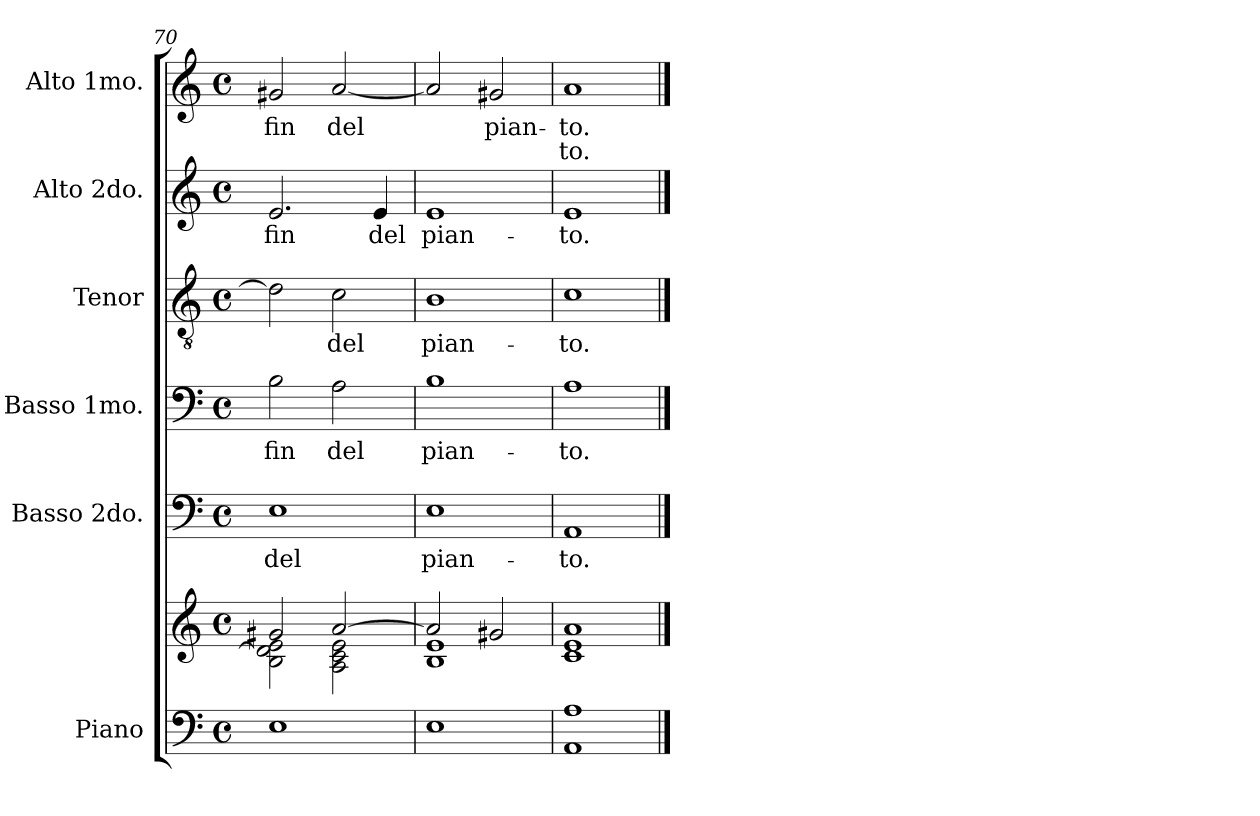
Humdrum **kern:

**kern	**kern	**kern	**text	**kern	**text	**kern	**text	**kern	**text	**kern	**text	**text
*part6	*part6	*part5	*part5	*part4	*part4	*part3	*part3	*part2	*part2	*part1	*part1	*part1
*staff7	*staff6	*staff5	*staff5	*staff4	*staff4	*staff3	*staff3	*staff2	*staff2	*staff1	*staff1	*staff1
*I"Piano	*	*I"Basso 2do.	*	*I"Basso 1mo.	*	*I"Tenor	*	*I"Alto 2do.	*	*I"Alto 1mo.	*	*
*I'Pno.	*	*I'B.	*	*I'B.	*	*I'T.	*	*I'A.	*	*I'A.	*	*
*clefF4	*clefG2	*clefF4	*	*clefF4	*	*clefGv2	*	*clefG2	*	*clefG2	*	*
*	*	*	*	*	*	*ITrd7c12	*	*	*	*	*	*
*k[]	*k[]	*k[]	*	*k[]	*	*k[]	*	*k[]	*	*k[]	*	*
*C:	*C:	*C:	*	*C:	*	*C:	*	*C:	*	*C:	*	*
*M4/4	*M4/4	*M4/4	*	*M4/4	*	*M4/4	*	*M4/4	*	*M4/4	*	*
*met(c)	*met(c)	*met(c)	*	*met(c)	*	*met(c)	*	*met(c)	*	*met(c)	*	*
=70	=70	=70	=70	=70	=70	=70	=70	=70	=70	=70	=70	=70
*	*^	*	*	*	*	*	*	*	*	*	*	*
!	!	!	!	!LO:LY:b:color=#000000	!	!	!	!	!	!	!	!	!
!	!	!	!	!	!	!LO:LY:b:color=#000000	!	!	!	!	!	!	!
!	!	!	!	!	!	!	!	!	!	!LO:LY:b:color=#000000	!	!	!
!	!	!	!	!	!	!	!	!	!	!	!	!LO:LY:b:color=#000000	!
1Ei	2g#Xi/	2Bi\ 2di] 2ei	1Ei	del	2Bi\	fin	2Di\]	.	2.ei/	fin	2g#Xi/	fin	.
!	!	!	!	!	!	!LO:LY:b:color=#000000	!	!	!	!	!	!	!
!	!	!	!	!	!	!	!	!LO:LY:b:color=#000000	!	!	!	!	!
!	!	!	!	!	!	!	!	!	!	!	!	!LO:LY:b:color=#000000	!
.	[2ai/	2Ai\ 2ci 2ei	.	.	2Ai\	del	2Ci\	del	.	.	[2ai/	del	.
!	!	!	!	!	!	!	!	!	!	!LO:LY:b:color=#000000	!	!	!
.	.	.	.	.	.	.	.	.	4ei/	del	.	.	.
=71	=71	=71	=71	=71	=71	=71	=71	=71	=71	=71	=71	=71	=71
!	!	!	!	!LO:LY:b:color=#000000	!	!	!	!	!	!	!	!	!
!	!	!	!	!	!	!LO:LY:b:color=#000000	!	!	!	!	!	!	!
!	!	!	!	!	!	!	!	!LO:LY:b:color=#000000	!	!	!	!	!
!	!	!	!	!	!	!	!	!	!	!LO:LY:b:color=#000000	!	!	!
1Ei	2ai/]	1Bi 1ei	1Ei	pian-	1Bi	pian-	1BBi	pian-	1ei	pian-	2ai/]	.	.
!	!	!	!	!	!	!	!	!	!	!	!	!LO:LY:b:color=#000000	!
.	2g#Xi/	.	.	.	.	.	.	.	.	.	2g#Xi/	pian-	.
*	*v	*v	*	*	*	*	*	*	*	*	*	*	*
=72	=72	=72	=72	=72	=72	=72	=72	=72	=72	=72	=72	=72
!	!	!	!LO:LY:b:color=#000000	!	!	!	!	!	!	!	!	!
!	!	!	!	!	!LO:LY:b:color=#000000	!	!	!	!	!	!	!
!	!	!	!	!	!	!	!LO:LY:b:color=#000000	!	!	!	!	!
!	!	!	!	!	!	!	!	!	!LO:LY:b:color=#000000	!	!	!
!	!	!	!	!	!	!	!	!	!	!	!LO:LY:b:color=#000000	!LO:LY:b:color=#000000
1AAi 1Ai	1ci 1ei 1ai	1AAi	-to.	1Ai	-to.	1Ci	-to.	1ei	-to.	1ai	-to.	to.
==	==	==	==	==	==	==	==	==	==	==	==	==
*-	*-	*-	*-	*-	*-	*-	*-	*-	*-	*-	*-	*-
